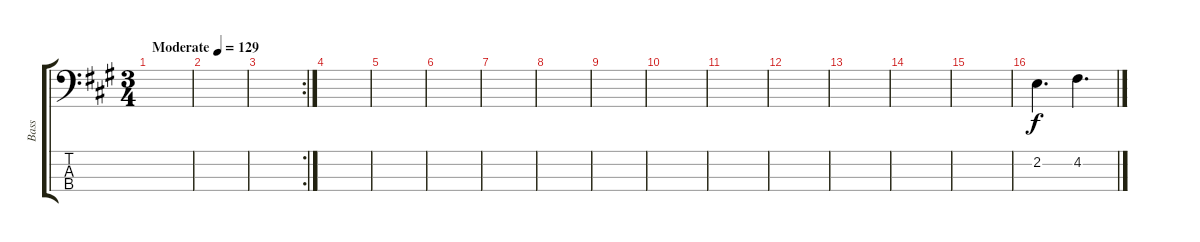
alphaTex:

\track ("Bass" "Bass") {instrument electricbassfinger}
\staff {score tabs}
\tuning (G2 D2 A1 D1) {hide}
\ts (3 4)
\tempo (129 "Moderate")
\clef f4
\ks f#minor
|
|
\rc 2
|
|
|
|
|
|
|
|
|
|
|
|
|
2.2.4{d volume 8} 4.2.4{d}
